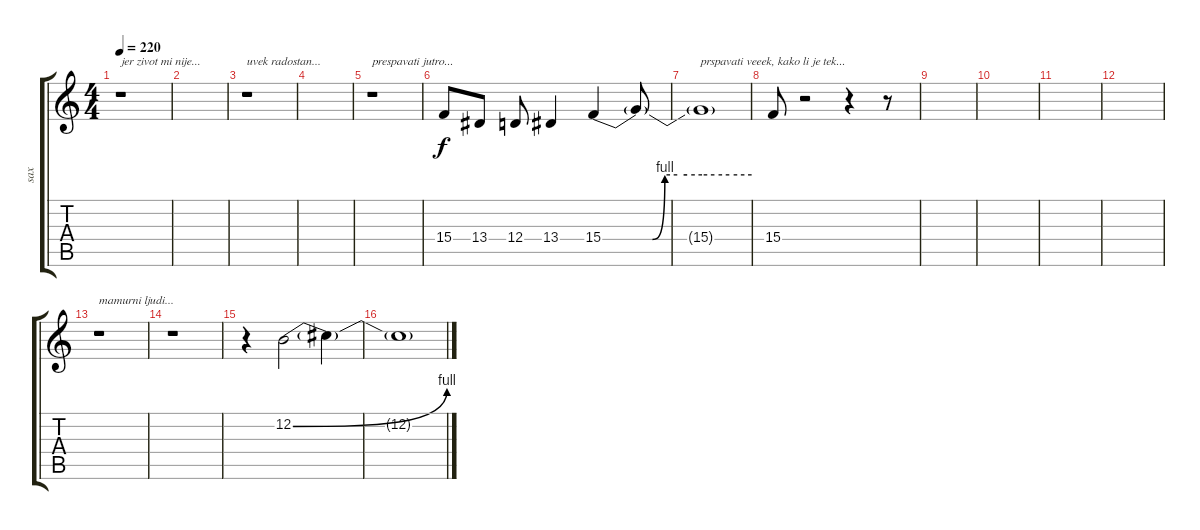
\track ("sax" "sax") {instrument altosax}
\staff {score tabs}
\tuning (E4 B3 G3 D3 A2 E2) {hide}
\ts (4 4)
\tempo 220
\clef g2
\ks c
r.1{txt "jer zivot mi nije..." dy f} |
|
r.1{txt "uvek radostan..."} |
|
r.1{txt "prespavati jutro..."} |
15.4.8 13.4.8 12.4.8 13.4.4 15.4{be (custom 0 0 20 0 25 4 30 4 34 4 40 4 45 4 51 4 60 4)}.4 15.4{t}.8 |
15.4{t}.1{txt "prspavati veeek, kako li je tek..."} |
15.4.8 r.2 r.4 r.8 |
|
|
|
|
r.1{txt "mamurni ljudi..."} |
r.1 |
r.4 12.2{be (bend 0 0 60 4)}.2 12.2{t}.4 |
12.2{t}.1
